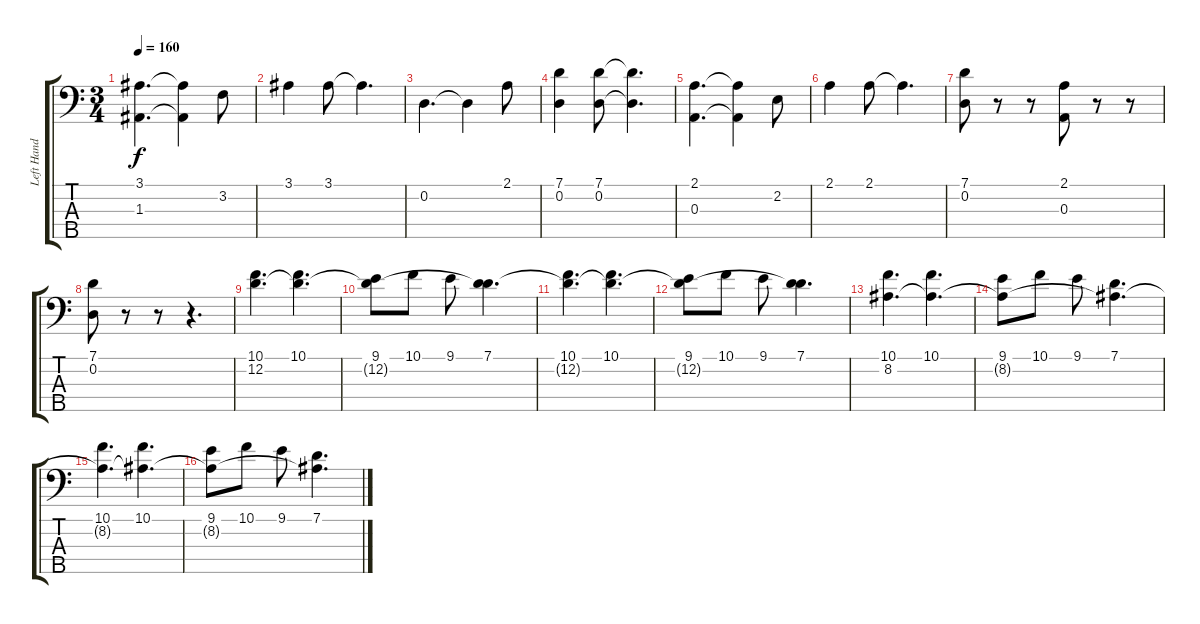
\track ("Left Hand" "Left Hand") {instrument acousticguitarsteel}
\staff {score tabs}
\tuning (G2 D2 A1 E1 B0) {hide}
\ts (3 4)
\tempo 160
\clef f4
\ks c
(3.1 1.3).4{d dy f} (3.1{t} 1.3{t}).4 3.2.8 |
3.1.4 3.1.8 3.1{t}.4{d} |
0.2.4{d} 0.2{t}.4 2.1.8 |
(7.1 0.2).4 (7.1 0.2).8 (7.1{t} 0.2{t}).4{d} |
(2.1 0.3).4{d} (2.1{t} 0.3{t}).4 2.2.8 |
2.1.4 2.1.8 2.1{t}.4{d} |
(7.1 0.2).8 r.8 r.8 (2.1 0.3).8 r.8 r.8 |
(7.1 0.2).8 r.8 r.8 r.4{d} |
(10.1 12.2).4{d} (10.1 12.2{t}).4{d} |
(9.1 12.2{t}).8 10.1.8 9.1.8 (7.1 12.2{t}).4{d} |
(10.1 12.2{t}).4{d} (10.1 12.2{t}).4{d} |
(9.1 12.2{t}).8 10.1.8 9.1.8 (7.1 12.2{t}).4{d} |
(10.1 8.2).4{d} (10.1 8.2{t}).4{d} |
(9.1 8.2{t}).8 10.1.8 9.1.8 (7.1 8.2{t}).4{d} |
(10.1 8.2{t}).4{d} (10.1 8.2{t}).4{d} |
(9.1 8.2{t}).8 10.1.8 9.1.8 (7.1 8.2{t}).4{d}
